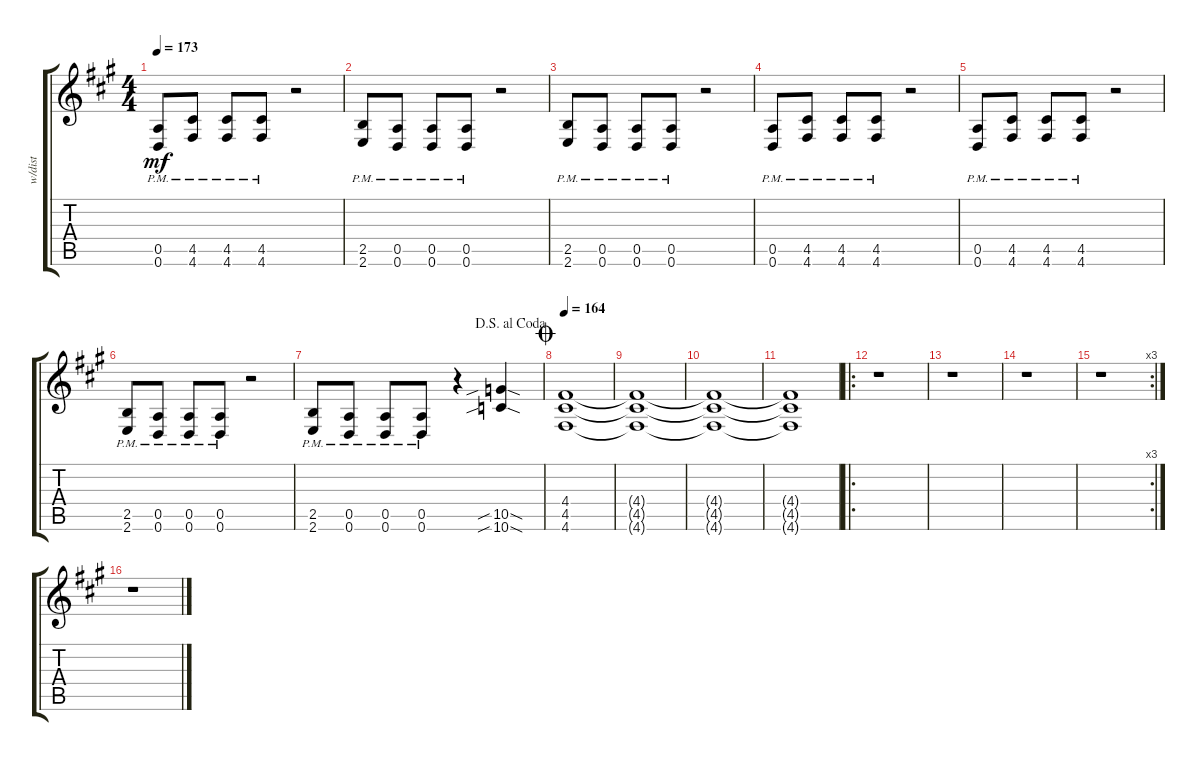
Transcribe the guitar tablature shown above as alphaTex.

\track ("w/dist" "w/dist") {instrument distortionguitar}
\staff {score tabs}
\tuning (E4 B3 G3 D3 A2 D2) {hide}
\ts (4 4)
\tempo 173
\clef g2
\ks a
(0.5{pm} 0.6{pm}).8{dy mf} (4.5{pm} 4.6{pm}).8 (4.5{pm} 4.6{pm}).8 (4.5{pm} 4.6{pm}).8 r.2 |
(2.5{pm} 2.6{pm}).8 (0.5{pm} 0.6{pm}).8 (0.5{pm} 0.6{pm}).8 (0.5{pm} 0.6{pm}).8 r.2 |
(2.5{pm} 2.6{pm}).8 (0.5{pm} 0.6{pm}).8 (0.5{pm} 0.6{pm}).8 (0.5{pm} 0.6{pm}).8 r.2 |
(0.5{pm} 0.6{pm}).8 (4.5{pm} 4.6{pm}).8 (4.5{pm} 4.6{pm}).8 (4.5{pm} 4.6{pm}).8 r.2 |
(0.5{pm} 0.6{pm}).8 (4.5{pm} 4.6{pm}).8 (4.5{pm} 4.6{pm}).8 (4.5{pm} 4.6{pm}).8 r.2 |
(2.5{pm} 2.6{pm}).8 (0.5{pm} 0.6{pm}).8 (0.5{pm} 0.6{pm}).8 (0.5{pm} 0.6{pm}).8 r.2 |
\jump dalsegnoalcoda
(2.5{pm} 2.6{pm}).8 (0.5{pm} 0.6{pm}).8 (0.5{pm} 0.6{pm}).8 (0.5{pm} 0.6{pm}).8 r.4 (10.5{sib sod} 10.6{sib sod}).4 |
\jump coda
\tempo 164
(4.4 4.5 4.6).1 |
(4.4{t} 4.5{t} 4.6{t}).1 |
(4.4{t} 4.5{t} 4.6{t}).1 |
(4.4{t} 4.5{t} 4.6{t}).1 |
\ro
r.1 |
r.1 |
r.1 |
\rc 3
r.1 |
r.1
